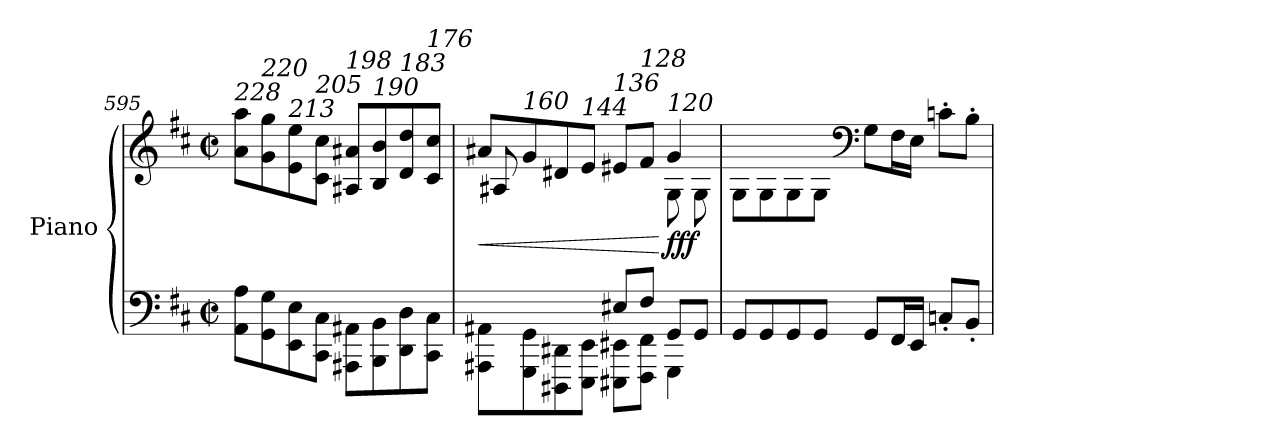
**kern	**kern	**dynam
*part1	*part1	*part1
*staff2	*staff1	*staff1/2
*I"Piano	*	*
*I'Pno	*	*
*clefF4	*clefG2	*
*k[f#c#]	*k[f#c#]	*
*M2/2	*M2/2	*
*met(c|)	*met(c|)	*
=595	=595	=595
!	!LO:TX:a:i:t=228	!
8AA\ 8A\L	8a\ 8aa\L	.
!	!LO:TX:a:i:t=220	!
8GG\ 8G\	8g\ 8gg\	.
!	!LO:TX:a:i:t=213	!
8EE\ 8E\	8e\ 8ee\	.
!	!LO:TX:a:i:t=205	!
8CC#\ 8C#\J	8c#\ 8cc#\J	.
!	!LO:TX:a:i:t=198	!
8AAA#X\ 8AA#X\L	8A#X/ 8a#X/L	.
!	!LO:TX:a:i:t=190	!
8BBB\ 8BB\	8B/ 8b/	.
!	!LO:TX:a:i:t=183	!
8DD\ 8D\	8d/ 8dd/	.
!	!LO:TX:a:i:t=176	!
8CC#\ 8C#\J	8c#/ 8cc#/J	.
!!LO:LB:g=z
=596	=596	=596
*^	*	*
*	*^	*	*
!	!	!	!LO:TX:a:i:t=168	!
!	!	!	!	!LO:HP:b
*	*	*	*^	*
8ryy	8AAA#X\ 8AA#X\L	2.ryy	8a#X/L	8A#X/L	<
!	!	!	!LO:TX:a:i:t=160	!	!
8G/	8GGG\ 8GG\	.	8g/	8ryy	.
!	!	!	!LO:TX:a:i:t=152	!	!
*	*	*	*v	*v	*
8D#X/	8DDD#X\ 8DD#X\	.	8d#X/	.
!	!	!	!LO:TX:a:i:t=144	!
8E/J	8EEE\ 8EE\J	.	8e/J	.
!	!	!	!LO:TX:a:i:t=136	!
8E#X/L	8EEE#X\ 8EE#X\L	.	8e#X/L	.
!	!	!	!LO:TX:a:i:t=128	!
8F#/J	8FFF#\ 8FF#\J	.	8f#/J	.
*	*	*	*^	*
!	!	!	!LO:TX:a:i:t=120	!	!
!	!	!	!	!	!LO:DY:n=1:b
4ryy	8GG/L	4GGG\	4g/	8G\L	[ fff
.	8GG/J	.	.	8G\J	.
*v	*v	*v	*	*	*
*	*v	*v	*
=597	=597	=597
8GG/L	8G\L	.
8GG/	8G\	.
8GG/	8G\	.
8GG/J	8G\J	.
*	*clefF4	*
8GG/L	8G\L	.
16FF#/L	16F#\L	.
16EE/JJ	16E\JJ	.
8Cn'/L	8cn'\L	.
8BB'/J	8B'\J	.
=	=	=
*-	*-	*-
